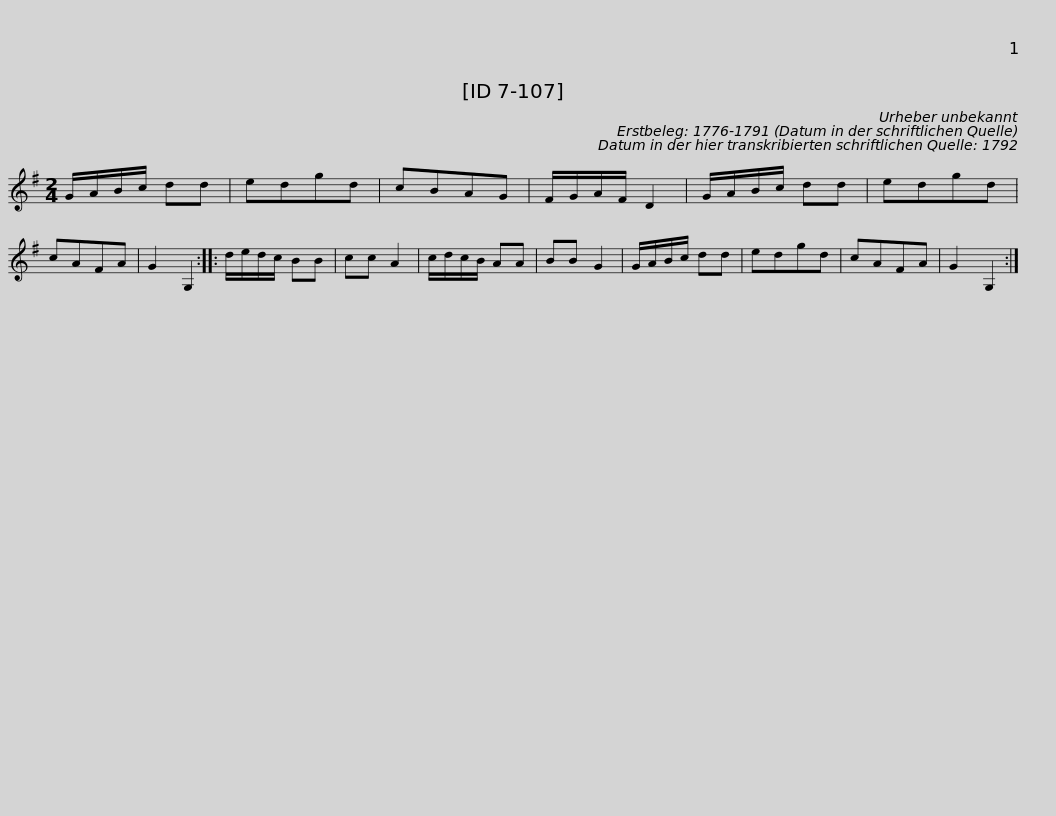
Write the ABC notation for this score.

X:1
L:1/8
M:2/4
I:linebreak $
K:G
V:1 treble
V:1
 G/A/B/c/ dd | edgd | cBAG | F/G/A/F/ D2 | G/A/B/c/ dd | %5
 edgd | cAFA | G2 G,2 :: d/e/d/c/ BB | cc A2 |$ %10
 c/d/c/B/ AA | BB G2 | G/A/B/c/ dd | edgd | cAFA | %15
 G2 G,2 :| %16
